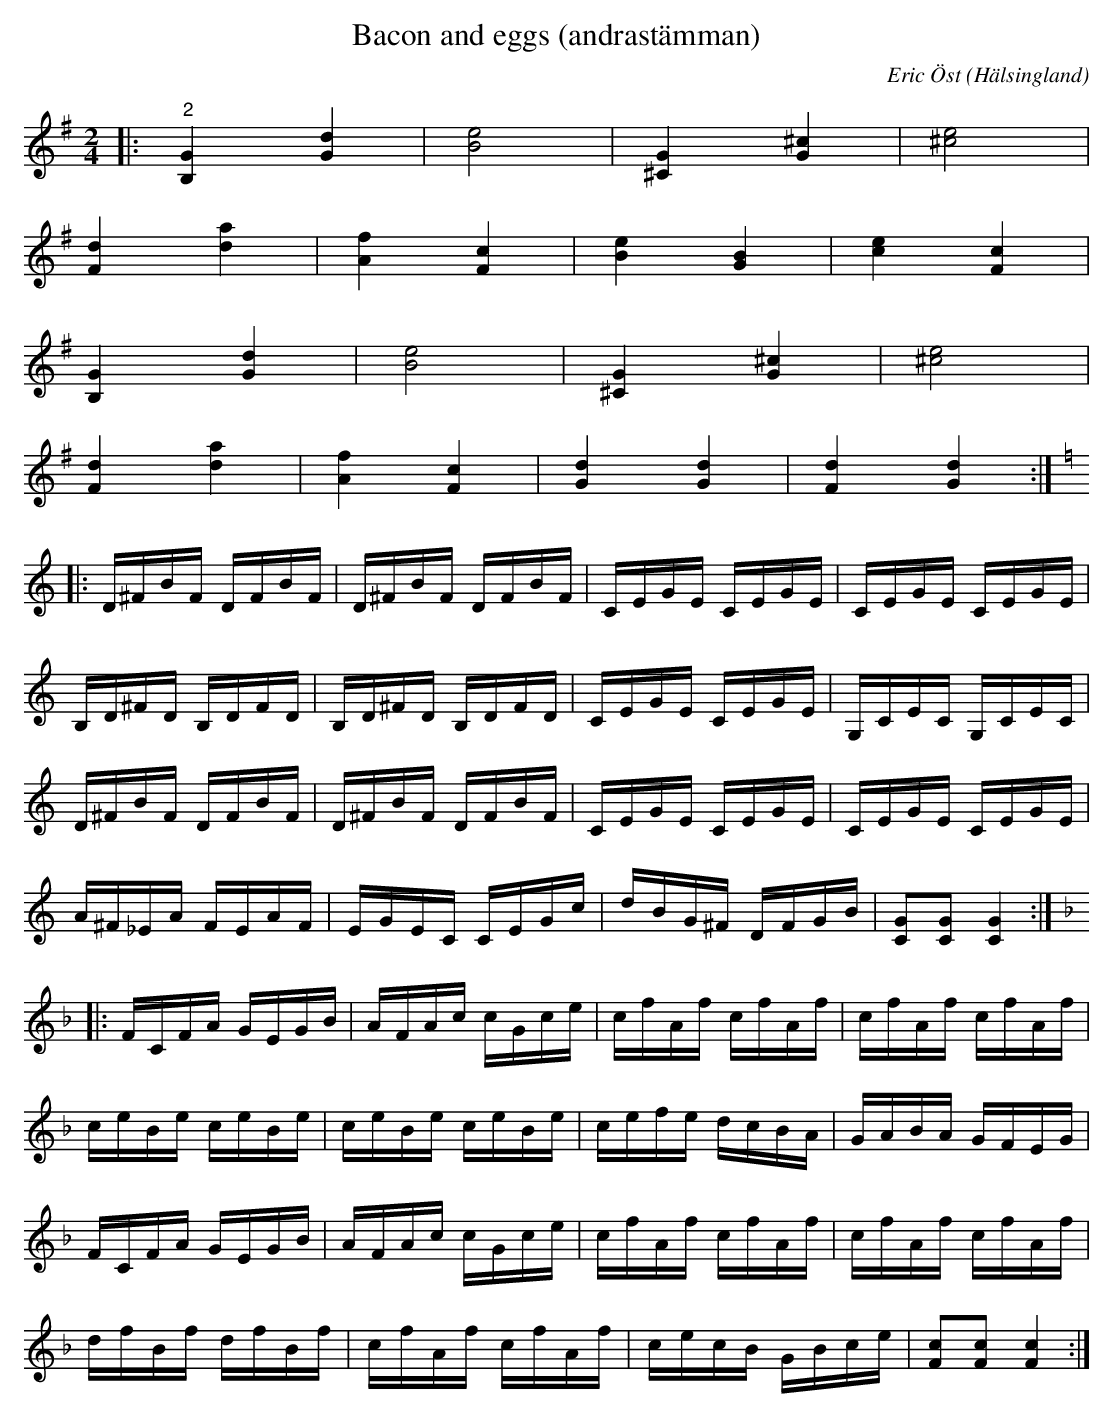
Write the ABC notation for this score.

X:1
T:Bacon and eggs (andrastämman)
C:Eric Öst
O:Hälsingland
L:1/16
M:2/4
K:G
V:2
|:"^2" [B,G]4 [Gd]4 | [Be]8 | [^CG]4 [G^c]4 | [^ce]8 |
[Fd]4 [da]4 | [Af]4 [Fc]4 | [Be]4 [GB]4 | [ce]4 [Fc]4 |
[B,G]4 [Gd]4 | [Be]8 | [^CG]4 [G^c]4 | [^ce]8 |
[Fd]4 [da]4 | [Af]4 [Fc]4 | [Gd]4 [Gd]4 | [Fd]4 [Gd]4 ::
[K:C] D^FBF DFBF | D^FBF DFBF | CEGE CEGE | CEGE CEGE |
B,D^FD B,DFD | B,D^FD B,DFD | CEGE CEGE | G,CEC G,CEC |
D^FBF DFBF | D^FBF DFBF | CEGE CEGE | CEGE CEGE |
A^F_EA FEAF | EGEC CEGc | dBG^F DFGB | [CG]2[CG]2 [CG]4 ::
[K:F] FCFA GEGB | AFAc cGce | cfAf cfAf | cfAf cfAf |
ceBe ceBe | ceBe ceBe | cefe dcBA | GABA GFEG |
FCFA GEGB | AFAc cGce | cfAf cfAf | cfAf cfAf |
dfBf dfBf | cfAf cfAf | cecB GBce | [Fc]2[Fc]2 [Fc]4 :|
